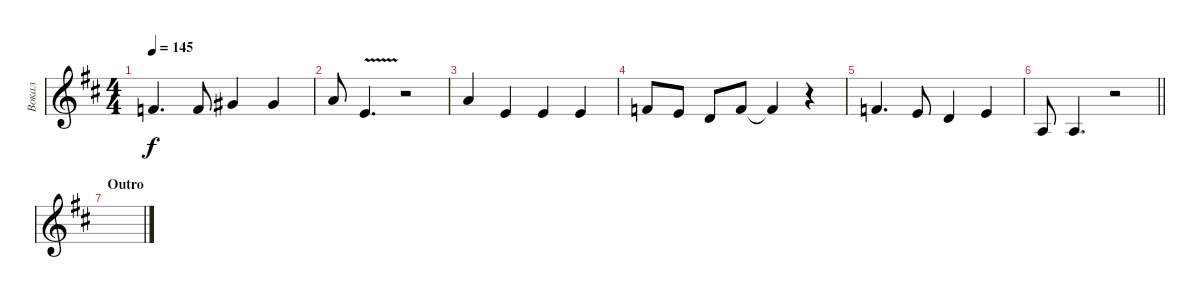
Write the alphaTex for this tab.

\track ("Вокал" "Вокал") {instrument trumpet}
\staff {score}
\tuning (E4 B3 G3 D3 A2 E2) {hide}
\ts (4 4)
\tempo 145
\clef g2
\ks bminor
1.1.4{d dy f} 1.1.8 4.1.4 4.1.4 |
5.1.8 0.1{v}.4{d} r.2 |
5.1.4 0.1.4 0.1.4 0.1.4 |
1.1.8 0.1.8 3.2.8 1.1.8 1.1{t}.4 r.4 |
1.1.4{d} 0.1.8 3.2.4 5.2.4 |
\barLineRight lightlight
2.3.8 2.3.4{d} r.2 |
\section ("" "Outro")
